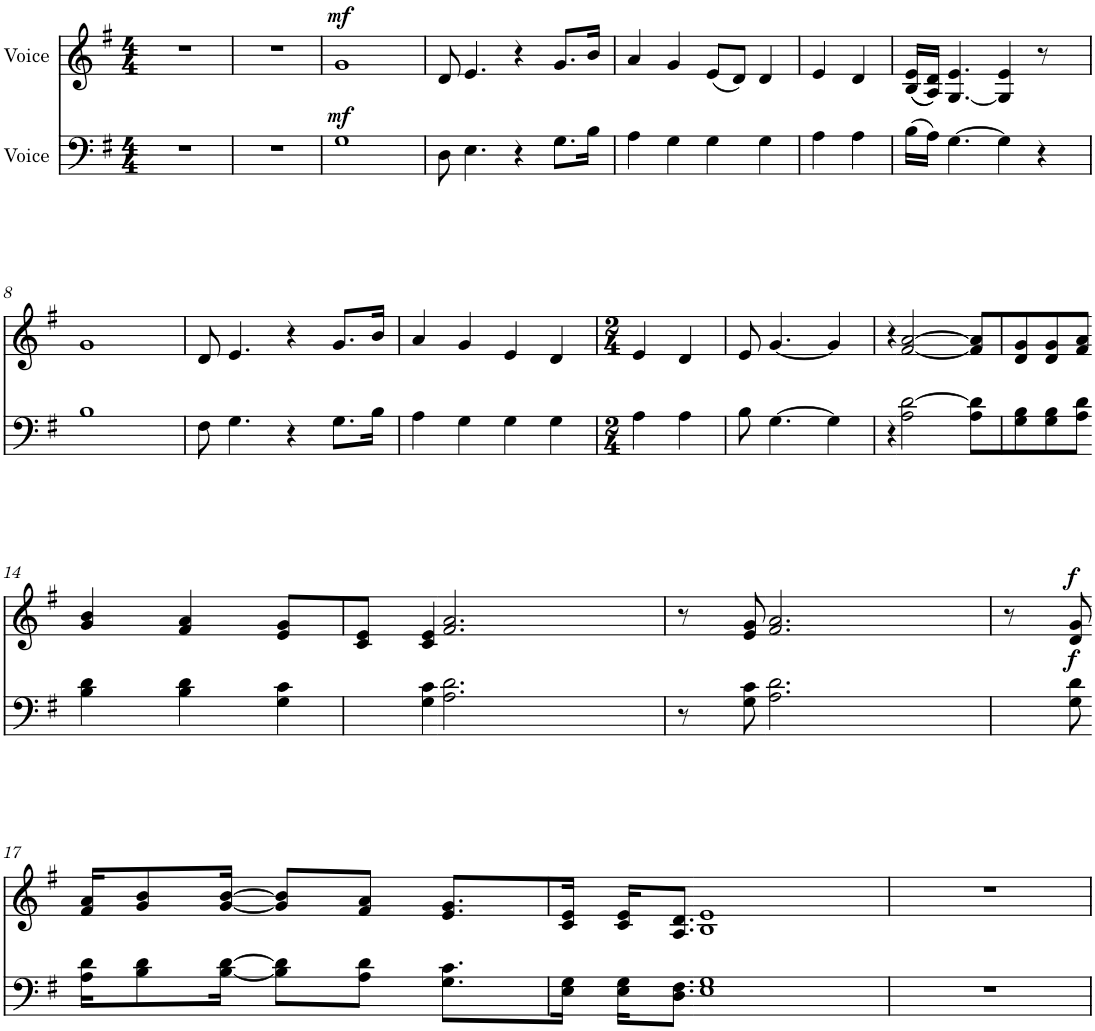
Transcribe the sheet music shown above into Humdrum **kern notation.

**kern	**dynam	**kern	**dynam
*part2	*part2	*part1	*part1
*staff2	*staff2	*staff1	*staff1
*I"Voice	*	*I"Voice	*
*I'V	*	*I'V	*
*clefF4	*	*clefG2	*
*k[f#]	*	*k[f#]	*
*M4/4	*	*M4/4	*
=1	=1	=1	=1
1r	.	1r	.
=2	=2	=2	=2
1r	.	1r	.
=3	=3	=3	=3
!	!LO:DY:a	!	!LO:DY:a
1G	mf	1g	mf
=4	=4	=4	=4
8D\	.	8d/	.
4.E\	.	4.e/	.
4r	.	4r	.
8.G\L	.	8.g/L	.
16B\Jk	.	16b/Jk	.
=5	=5	=5	=5
4A\	.	4a/	.
4G\	.	4g/	.
4G\	.	(<8e/L	.
.	.	8d/J)	.
4G\	.	4d/	.
=6	=6	=6	=6
4A\	.	4e/	.
4A\	.	4d/	.
=7	=7	=7	=7
(>16B\LL	.	(<(<16B/ 16e/LL	.
16A\JJ)	.	16A/ 16d/JJ))	.
[>4.G\	.	[4.G/ 4.e/	.
4G\]	.	4G/] 4e/	.
4r	.	8r	.
.	.	8ryy	.
!!LO:LB:g=z
=8	=8	=8	=8
1B	.	1g	.
=9	=9	=9	=9
8F#\	.	8d/	.
4.G\	.	4.e/	.
4r	.	4r	.
8.G\L	.	8.g/L	.
16B\Jk	.	16b/Jk	.
=10	=10	=10	=10
4A\	.	4a/	.
4G\	.	4g/	.
4G\	.	4e/	.
4G\	.	4d/	.
=11	=11	=11	=11
*M2/4	*	*M2/4	*
4A\	.	4e/	.
4A\	.	4d/	.
=12	=12	=12	=12
8B\	.	8e/	.
[>4.G\	.	[<4.g/	.
4G\]	.	4g/]	.
4r	.	4r	.
=13	=13	=13	=13
2A\ [2d\	.	[2f#/ [2a/	.
8A\ 8d\]L	.	8f#/] 8a/]L	.
8G\ 8B\	.	8d/ 8g/	.
8G\ 8B\	.	8d/ 8g/	.
8A\ 8d\J	.	8f#/ 8a/J	.
!!LO:LB:g=z
=14	=14	=14	=14
4B\ 4d\	.	4g/ 4b/	.
4B\ 4d\	.	4f#/ 4a/	.
4G\ 4c\	.	8e/ 8g/L	.
.	.	8c/ 8e/J	.
4G\ 4c\	.	4c/ 4e/	.
=15	=15	=15	=15
[2A\ [2d\	.	[2f#/ [2a/	.
4ryy	.	4ryy	.
8r	.	8r	.
8G\ 8c\	.	8e/ 8g/	.
=16	=16	=16	=16
[2A\ [2d\	.	[2f#/ [2a/	.
4A\] 4d\]	.	4f#/] 4a/]	.
8ryy	.	8r	.
!	!	!	!LO:DY:a
!	!	!	!LO:DY:n=1:b
8G\ 8d\	.	8d/ 8g/	f f
!!LO:LB:g=z
=17	=17	=17	=17
16A\ 16d\KL	.	16f#/ 16a/KL	.
4A\] 4d\]	.	4f#/] 4a/]	.
8B\ 8d\	.	8g/ 8b/	.
[16B\ [16d\Jk	.	[16g/ [16b/Jk	.
8B\] 8d\]L	.	8g/] 8b/]L	.
8A\ 8d\J	.	8f#/ 8a/J	.
8.G\ 8.c\L	.	8.e/ 8.g/L	.
16E\ 16G\Jk	.	16c/ 16e/Jk	.
16E\ 16G\KL	.	16c/ 16e/KL	.
8.D\ 8.F#\J	.	8.A/ 8.d/J	.
=18	=18	=18	=18
*	*	*^	*
[2E [2G	.	[2e	[2B	.
*	*	*v	*v	*
=19	=19	=19	=19
2r	.	2r	.
2E] 2G]	.	2e]	.
2ryy	.	2B]	.
=	=	=	=
*-	*-	*-	*-
